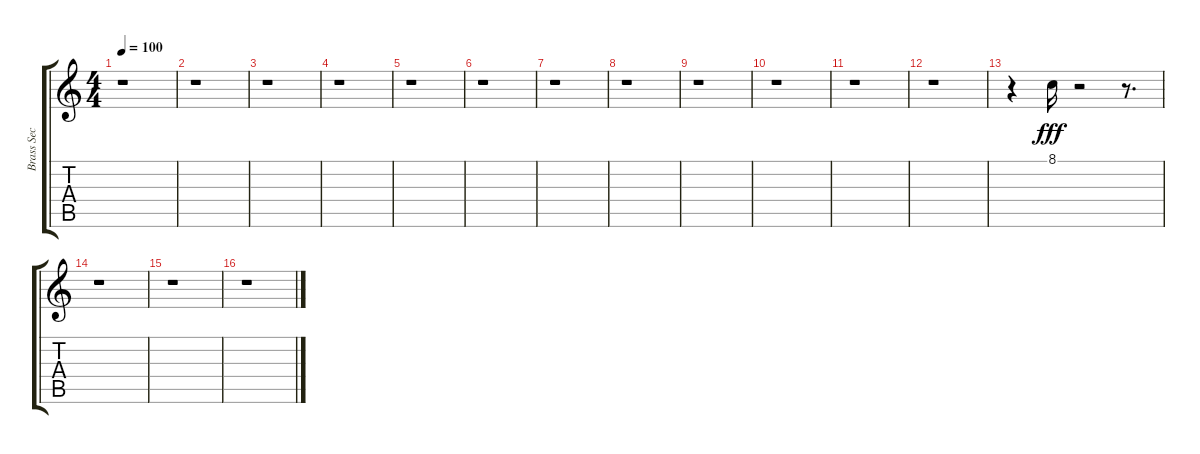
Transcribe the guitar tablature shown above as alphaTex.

\track ("Brass Sec" "Brass Sec") {instrument brasssection}
\staff {score tabs}
\tuning (E4 B3 G3 D3 A2 E2) {hide}
\ts (4 4)
\tempo 100
\clef g2
\ks c
r.1{dy fff} |
r.1 |
r.1 |
r.1 |
r.1 |
r.1 |
r.1 |
r.1 |
r.1 |
r.1 |
r.1 |
r.1 |
r.4 8.1.16 r.2 r.8{d} |
r.1 |
r.1 |
r.1
